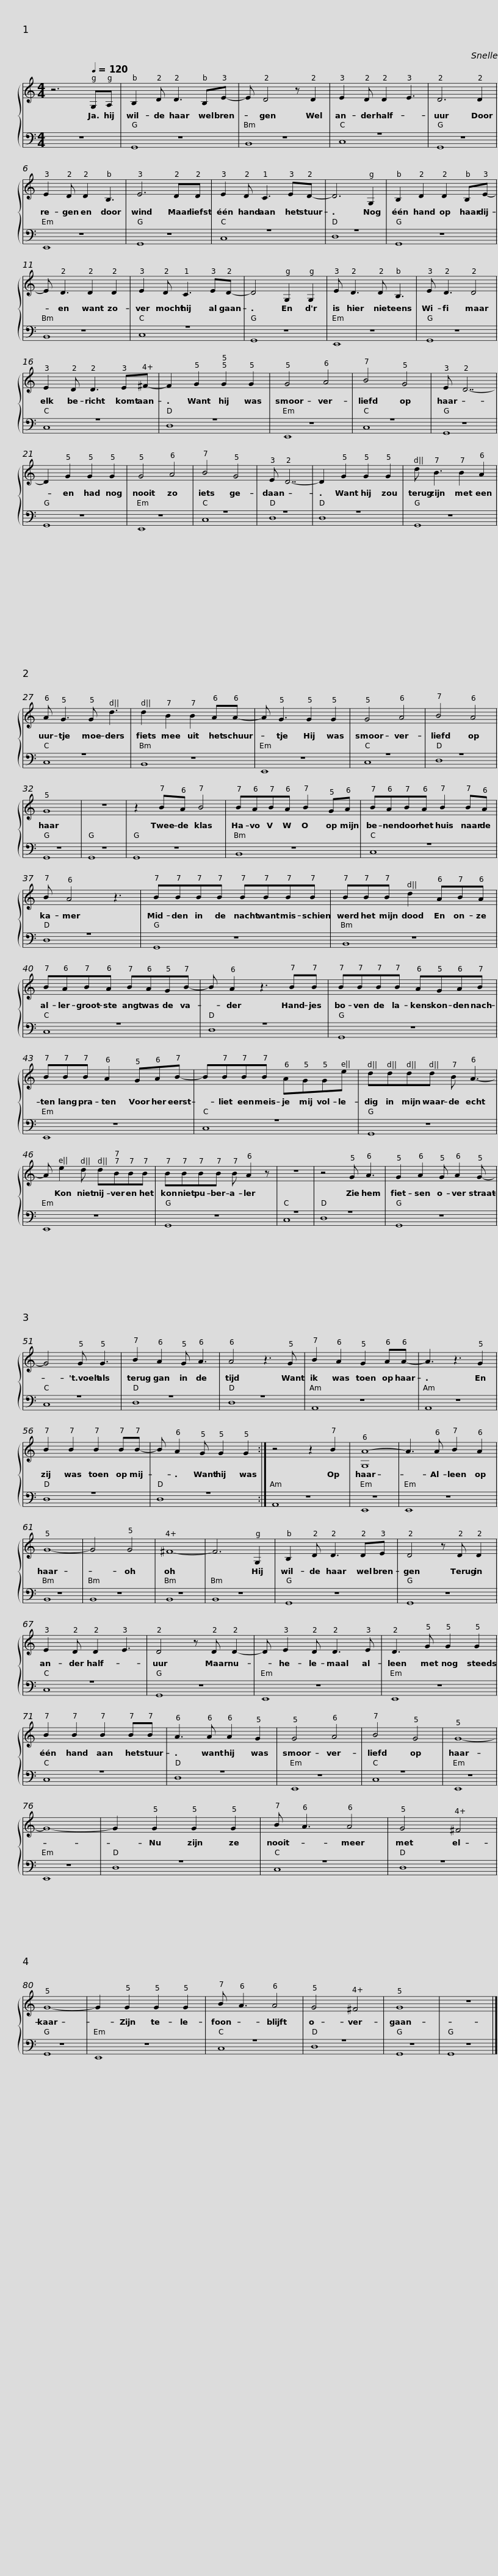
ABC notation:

X:1
%%score { ( 1 4 ) | ( 2 3 ) }
L:1/8
M:4/4
I:linebreak $
K:C
V:1 treble
V:4 treble
V:2 bass
V:3 bass
V:1
 z6[Q:1/4=120] G,A, | B,2 D D3 B,E- | E D4 z D2 | E2 D D2 E3 | D6 D2 | %5
 E2 D D2 B,3 | E6 DD |$ E2 D C3 ED- | D6 G,2 | B,2 D2 D2 B,E- | %10
 E D3 D2 D2 | E2 D C3 ED- | D4 G,2 G,2 |$ E D3 D B,3 | E D3 D4 | %15
 E2 D D3 E^F- | F2 G2 G2 G2 | G4 A4 | B4 G4 | E D7- |$ %20
 D2 G2 G2 G2 | G4 A4 | B4 G4 | E D7- | D2 G2 G2 G2 | %25
 d B3 B2 A2 | A G3 G d3 |$ d2 B2 B2 AA- | A G3 G2 G2 | G4 A4 | %30
 B4 A4 | G8 | z8 | z2 BA B4 |$ BABA B2 GA | %35
 BABA B2 BA | B A4 z3 | BBBB BBBB |$ BBB d2 ABA | BABA BAGB- | %40
 B A2 z3 BB | BBBB AGAB |$ BBB A2 GAB- | BBBB AGGe | dddd B A3- | %45
 A e2 d dBBB |$ BBBB B A2 z | z8 | z4 G A3 | G2 A2 G A2 G- | %50
 G4 G G3 | B2 A2 G A3 | A4 z3 G |$ B2 A2 G2 AA- | A3 z3 G2 | %55
 B2 B2 B2 BB- | B A2 G G2 G2 :| z4 z2 B2 | A8- | A3 A B2 A2 |$ %60
 G8- | G4 G4 | ^F8- | F6 G,2 | B,2 D D3 DE | %65
 D4 z D D2 | E2 D D2 E3 | D4 z D D2- |$ D E2 D D3 E | D3 G G2 G2 | %70
 B2 B2 B2 BB | A3 A A2 G2 | G4 A4 | B4 G4 | G8- |$ %75
 G8- | G2 G2 G2 G2 | B A3 A4 | G4 ^F4 | G8- | %80
 G2 G2 G2 G2 | B A3 A4 | G4 ^F4 | G8 | z8 |] %85
V:2
 z8 | z8 | z8 | z8 | z8 | %5
 z8 | z8 |$ z8 | z8 | z8 | %10
 z8 | z8 | z8 |$ z8 | z8 | %15
 z8 | z8 | z8 | z8 | z8 |$ %20
 z8 | z8 | z8 | z8 | z8 | %25
 z8 | z8 |$ z8 | z8 | z8 | %30
 z8 | z8 | z8 | z8 |$ z8 | %35
 z8 | z8 | z8 |$ z8 | z8 | %40
 z8 | z8 |$ z8 | z8 | z8 | %45
 z8 |$ z8 | z8 | z8 | z8 | %50
 z8 | z8 | z8 |$ z8 | z8 | %55
 z8 | z8 :| z8 | z8 | z8 |$ %60
 z8 | z8 | z8 | z8 | z8 | %65
 z8 | z8 | z8 |$ z8 | z8 | %70
 z8 | z8 | z8 | z8 | z8 |$ %75
 z8 | z8 | z8 | z8 | z8 | %80
 z8 | z8 | z8 | z8 | z8 |] %85
V:3
 x8 | G,,8 | B,,8 | C,8 | G,,8 | %5
 E,,8 | G,,8 |$ C,8 | D,8 | G,,8 | %10
 B,,8 | C,8 | G,,8 |$ E,,8 | G,,8 | %15
 C,8 | D,8 | E,,8 | C,8 | G,,8 |$ %20
 G,,8 | E,,8 | C,8 | D,8 | D,8 | %25
 G,,8 | C,8 |$ B,,8 | E,,8 | C,8 | %30
 D,8 | G,,8 | G,,8 | G,,8 |$ B,,8 | %35
 C,8 | D,8 | G,,8 |$ B,,8 | C,8 | %40
 D,8 | G,,8 |$ E,,8 | C,8 | G,,8 | %45
 E,,8 |$ G,,8 | C,8 | D,8 | G,,8 | %50
 C,8 | D,8 | D,8 |$ A,,8 | A,,8 | %55
 D,8 | D,8 :| A,,8 | E,,8 | E,,8 |$ %60
 B,,8 | B,,8 | B,,8 | B,,8 | G,,8 | %65
 G,,8 | C,8 | G,,8 |$ E,,8 | E,,8 | %70
 C,8 | D,8 | E,,8 | C,8 | E,,8 |$ %75
 E,,8 | D,8 | C,8 | D,8 | G,,8 | %80
 E,,8 | C,8 | D,8 | G,,8 | G,,8 |] %85
V:4
 x8 | x8 | x8 | x8 | x8 | %5
 x8 | x8 |$ x8 | x8 | x8 | %10
 x8 | x8 | x8 |$ x8 | x8 | %15
 x8 | x8 | x8 | x8 | x8 |$ %20
 x8 | x8 | x8 | x8 | x8 | %25
 x8 | x8 |$ x8 | x8 | x8 | %30
 x8 | x8 | x8 | x8 |$ x8 | %35
 x8 | x8 | x8 |$ x8 | x8 | %40
 x8 | x8 |$ x8 | x8 | x8 | %45
 x8 |$ x8 | x8 | x8 | x8 | %50
 x8 | x8 | x8 |$ x8 | x8 | %55
 x8 | x8 :| x8 | G,8 | x8 |$ %60
 x8 | x8 | x8 | x8 | x8 | %65
 x8 | x8 | x8 |$ x8 | x8 | %70
 x8 | x8 | x8 | x8 | x8 |$ %75
 x8 | x8 | x8 | x8 | x8 | %80
 x8 | x8 | x8 | x8 | x8 |] %85
